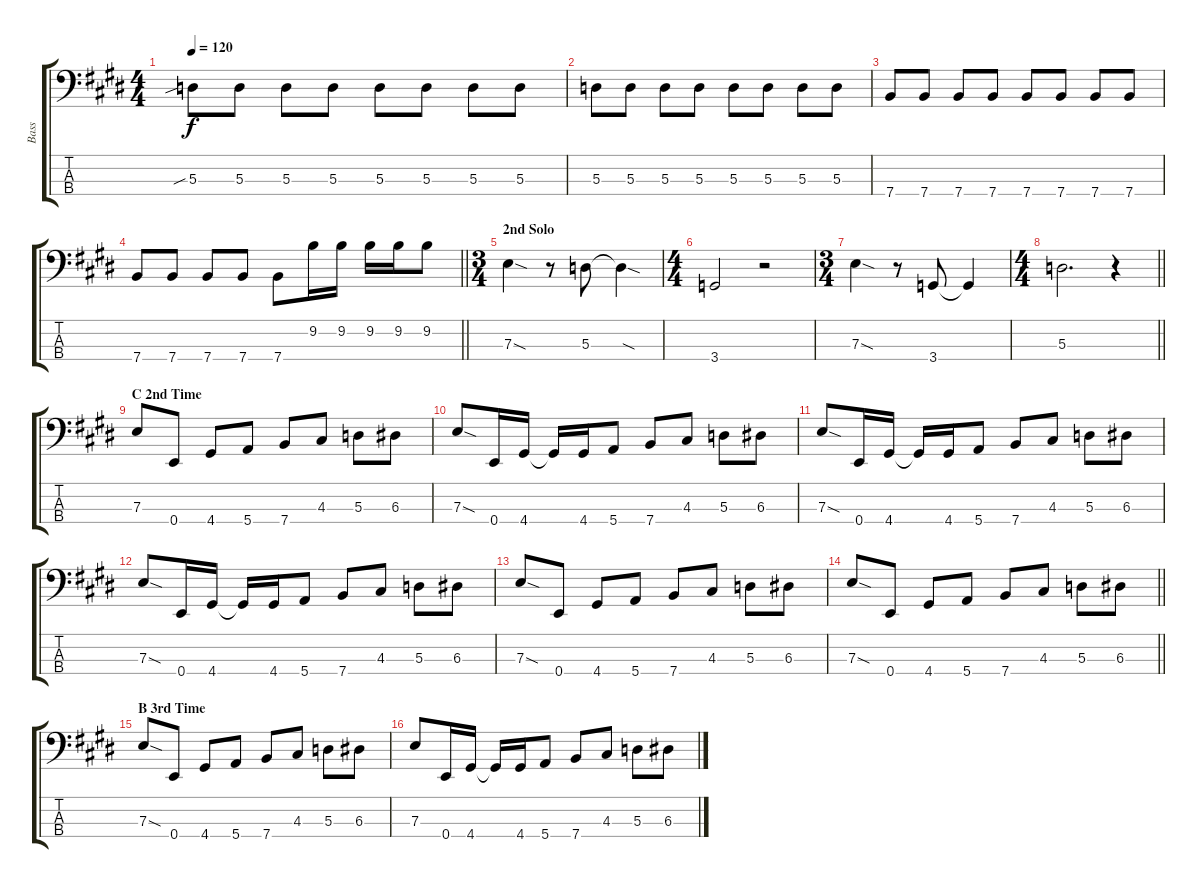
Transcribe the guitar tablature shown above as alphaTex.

\track ("Bass" "Bass") {instrument electricbasspick}
\staff {score tabs}
\tuning (G2 D2 A1 E1) {hide}
\ts (4 4)
\tempo 120
\clef f4
\ks e
5.3{sib}.8{dy f} 5.3.8 5.3.8 5.3.8 5.3.8 5.3.8 5.3.8 5.3.8 |
5.3.8 5.3.8 5.3.8 5.3.8 5.3.8 5.3.8 5.3.8 5.3.8 |
7.4.8 7.4.8 7.4.8 7.4.8 7.4.8 7.4.8 7.4.8 7.4.8 |
\barLineRight lightlight
7.4.8 7.4.8 7.4.8 7.4.8 7.4.8 9.2.16 9.2.16 9.2.16 9.2.16 9.2.8 |
\ts (3 4)
\section ("" "2nd Solo")
7.3{sod}.4 r.8 5.3.8 5.3{sod t}.4 |
\ts (4 4)
3.4.2 r.2 |
\ts (3 4)
7.3{sod}.4 r.8 3.4.8 3.4{t}.4 |
\ts (4 4)
\barLineRight lightlight
5.3.2{d} r.4 |
\section ("" "C 2nd Time")
7.3.8 0.4.8 4.4.8 5.4.8 7.4.8 4.3.8 5.3.8 6.3.8 |
7.3{sod}.8 0.4.16 4.4.16 4.4{t}.16 4.4.16 5.4.8 7.4.8 4.3.8 5.3.8 6.3.8 |
7.3{sod}.8 0.4.16 4.4.16 4.4{t}.16 4.4.16 5.4.8 7.4.8 4.3.8 5.3.8 6.3.8 |
7.3{sod}.8 0.4.16 4.4.16 4.4{t}.16 4.4.16 5.4.8 7.4.8 4.3.8 5.3.8 6.3.8 |
7.3{sod}.8 0.4.8 4.4.8 5.4.8 7.4.8 4.3.8 5.3.8 6.3.8 |
\barLineRight lightlight
7.3{sod}.8 0.4.8 4.4.8 5.4.8 7.4.8 4.3.8 5.3.8 6.3.8 |
\section ("" "B 3rd Time")
7.3{sod}.8 0.4.8 4.4.8 5.4.8 7.4.8 4.3.8 5.3.8 6.3.8 |
7.3.8 0.4.16 4.4.16 4.4{t}.16 4.4.16 5.4.8 7.4.8 4.3.8 5.3.8 6.3.8
